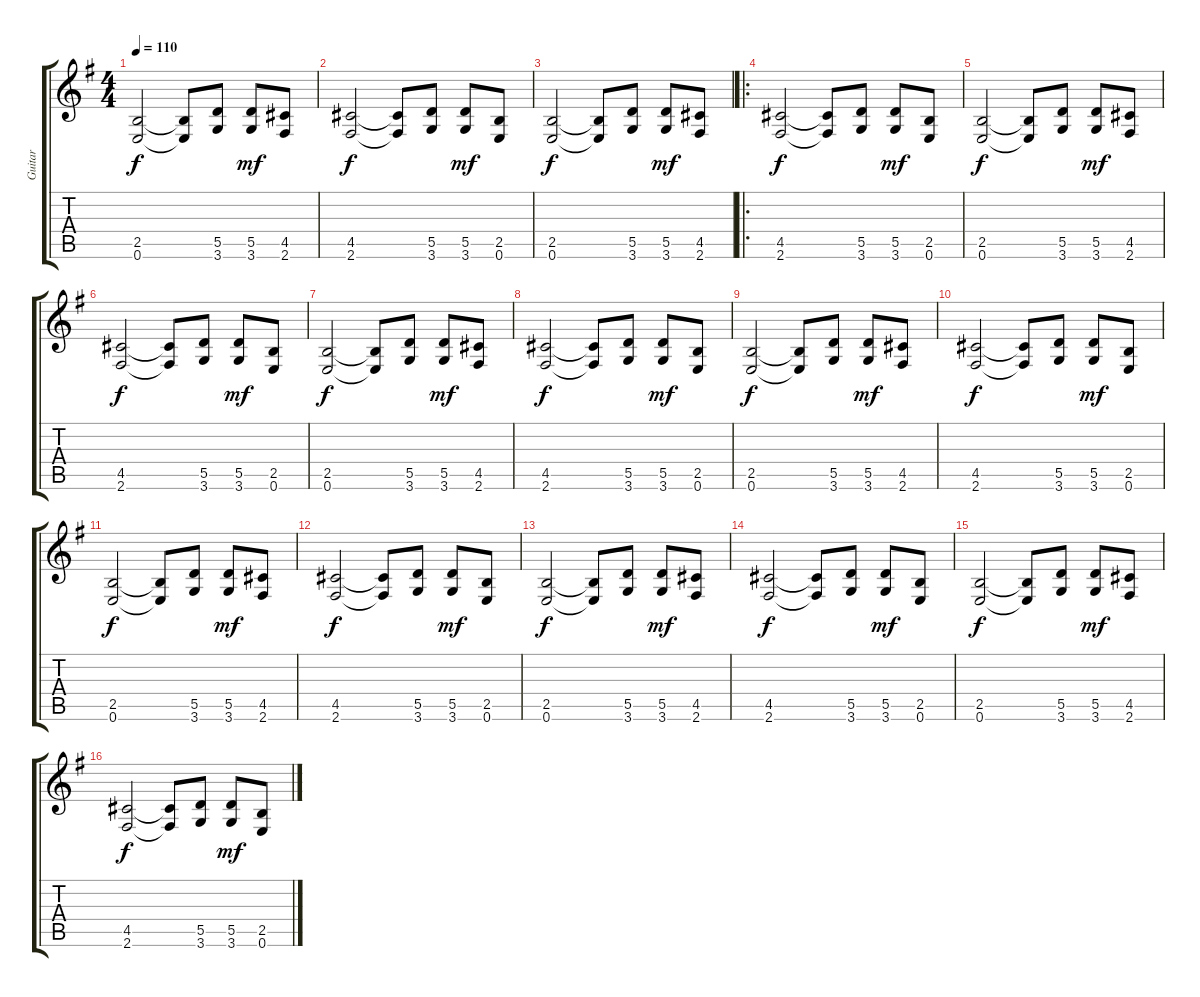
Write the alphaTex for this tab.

\track ("Guitar" "Guitar") {instrument distortionguitar}
\staff {score tabs}
\tuning (E4 B3 G3 D3 A2 E2) {hide}
\ts (4 4)
\tempo 110
\clef g2
\ks eminor
(2.5 0.6).2{dy f} (2.5{t} 0.6{t}).8 (5.5 3.6).8 (5.5 3.6).8{dy mf} (4.5 2.6).8 |
(4.5 2.6).2{dy f} (4.5{t} 2.6{t}).8 (5.5 3.6).8 (5.5 3.6).8{dy mf} (2.5 0.6).8 |
(2.5 0.6).2{dy f} (2.5{t} 0.6{t}).8 (5.5 3.6).8 (5.5 3.6).8{dy mf} (4.5 2.6).8 |
\ro
(4.5 2.6).2{dy f} (4.5{t} 2.6{t}).8 (5.5 3.6).8 (5.5 3.6).8{dy mf} (2.5 0.6).8 |
(2.5 0.6).2{dy f} (2.5{t} 0.6{t}).8 (5.5 3.6).8 (5.5 3.6).8{dy mf} (4.5 2.6).8 |
(4.5 2.6).2{dy f} (4.5{t} 2.6{t}).8 (5.5 3.6).8 (5.5 3.6).8{dy mf} (2.5 0.6).8 |
(2.5 0.6).2{dy f} (2.5{t} 0.6{t}).8 (5.5 3.6).8 (5.5 3.6).8{dy mf} (4.5 2.6).8 |
(4.5 2.6).2{dy f} (4.5{t} 2.6{t}).8 (5.5 3.6).8 (5.5 3.6).8{dy mf} (2.5 0.6).8 |
(2.5 0.6).2{dy f} (2.5{t} 0.6{t}).8 (5.5 3.6).8 (5.5 3.6).8{dy mf} (4.5 2.6).8 |
(4.5 2.6).2{dy f} (4.5{t} 2.6{t}).8 (5.5 3.6).8 (5.5 3.6).8{dy mf} (2.5 0.6).8 |
(2.5 0.6).2{dy f} (2.5{t} 0.6{t}).8 (5.5 3.6).8 (5.5 3.6).8{dy mf} (4.5 2.6).8 |
(4.5 2.6).2{dy f} (4.5{t} 2.6{t}).8 (5.5 3.6).8 (5.5 3.6).8{dy mf} (2.5 0.6).8 |
(2.5 0.6).2{dy f} (2.5{t} 0.6{t}).8 (5.5 3.6).8 (5.5 3.6).8{dy mf} (4.5 2.6).8 |
(4.5 2.6).2{dy f} (4.5{t} 2.6{t}).8 (5.5 3.6).8 (5.5 3.6).8{dy mf} (2.5 0.6).8 |
(2.5 0.6).2{dy f} (2.5{t} 0.6{t}).8 (5.5 3.6).8 (5.5 3.6).8{dy mf} (4.5 2.6).8 |
(4.5 2.6).2{dy f} (4.5{t} 2.6{t}).8 (5.5 3.6).8 (5.5 3.6).8{dy mf} (2.5 0.6).8
